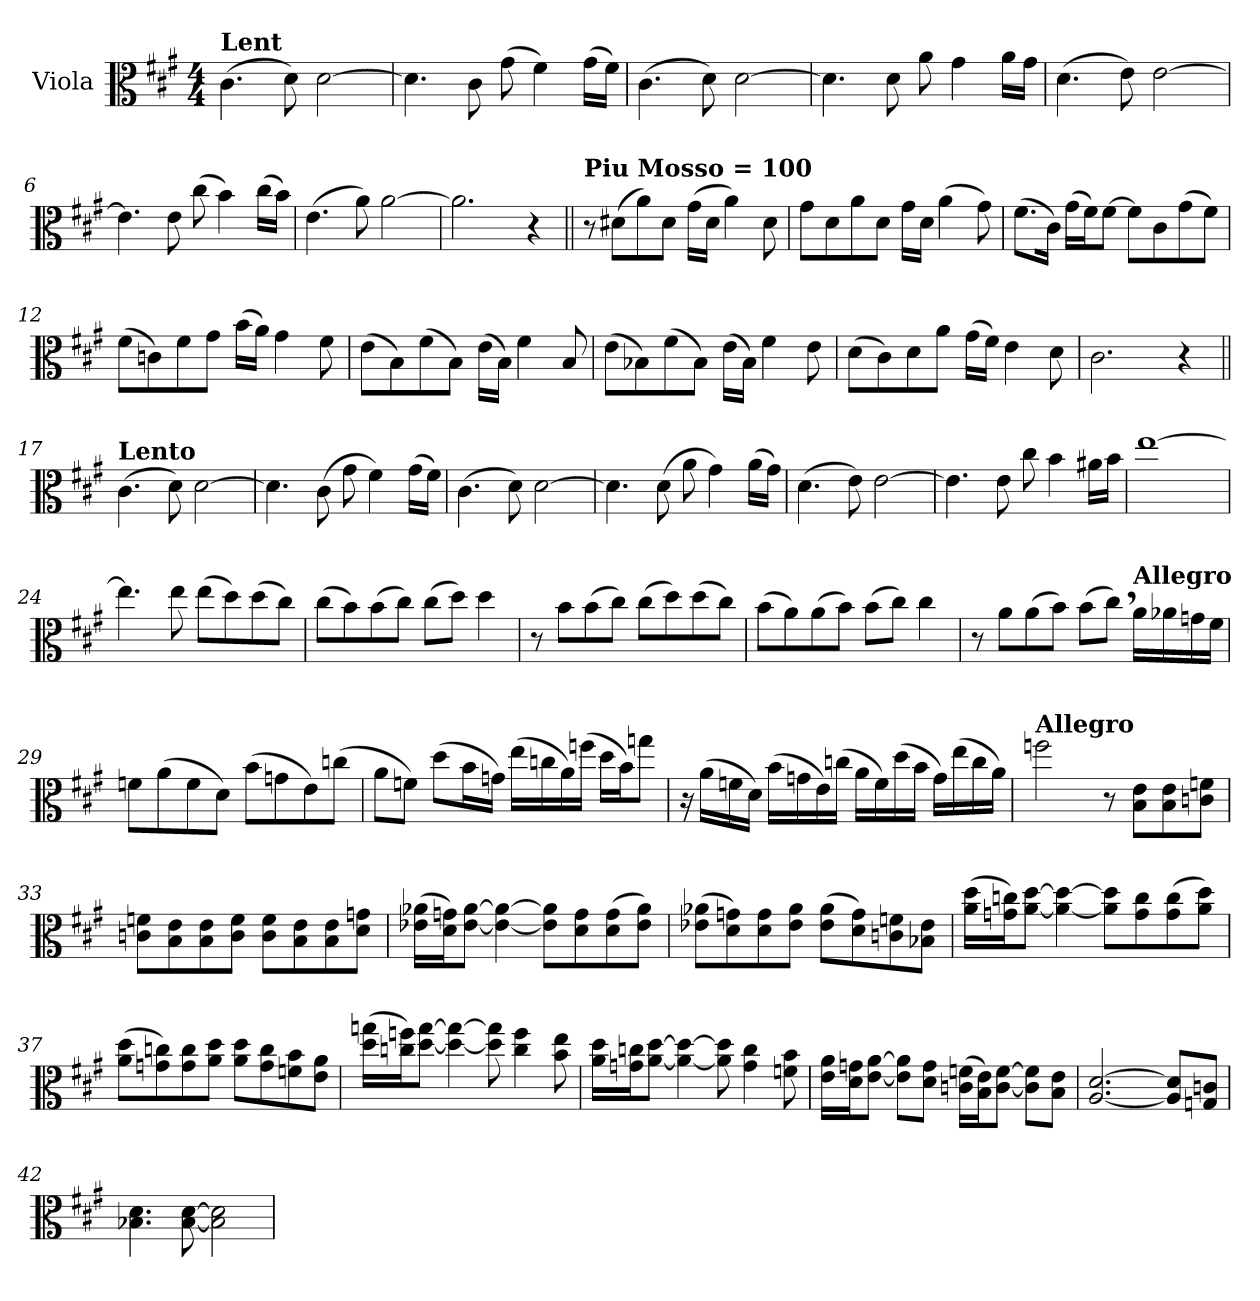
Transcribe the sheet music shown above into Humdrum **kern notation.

**kern
*part1
*staff1
*I"Viola
*I'Vla.
*clefC3
*k[f#c#g#]
*M4/4
=1
!LO:TX:a:B:t=Lent
(4.c#\
8d\)
[2d\
=2
4.d\]
8c#\
(8g#\
4f#\)
(16g#\LL
16f#\JJ)
=3
(4.c#\
8d\)
[2d\
=4
4.d\]
8d\
8a\
4g#\
16a\LL
16g#\JJ
!!LO:LB:g=z
=5
(4.d\
8e\)
[2e\
=6
4.e\]
8e\
(8cc#\
4b\)
(16cc#\LL
16b\JJ)
=7
(4.e\
8a\)
[2a\
=8
2.a\]
4r
!!LO:LB:g=z
=9||
!LO:TX:a:B:t=Piu Mosso = 100
8r
(8d#X\L
8a\)
8d#\J
(16g#\LL
16d#\JJ
4a\)
8d#\
=10
8g#\L
8d\
8a\
8d\J
16g#\LL
16d\JJ
(4a\
8g#\)
=11
(8.f#\L
16c#\Jk)
(16g#\LL
16f#\J)
[8f#\J
8f#\L]
8c#\
(8g#\
8f#\J)
=12
(8f#\L
8cn\)
8f#\
8g#\J
(16b\LL
16a\JJ)
4g#\
8f#\
!!LO:LB:g=z
=13
(8e\L
8B\)
(8f#\
8B\J)
(16e\LL
16B\JJ)
4f#\
8B/
=14
(8e\L
8B-X\)
(8f#\
8B-\J)
(16e\LL
16B-\JJ)
4f#\
8e\
=15
(8d\L
8c#\)
8d\
8a\J
(16g#\LL
16f#\JJ)
4e\
8d\
=16
2.c#\
4r
!!LO:LB:g=z
=17||
!LO:TX:a:B:t=Lento
(4.c#\
8d\)
[2d\
=18
4.d\]
(8c#\
8g#\
4f#\)
(16g#\LL
16f#\JJ)
=19
(4.c#\
8d\)
[2d\
=20
4.d\]
(8d\
8a\
4g#\)
(16a\LL
16g#\JJ)
!!LO:LB:g=z
=21
(4.d\
8e\)
[2e\
=22
4.e\]
8e\
8cc#\
4b\
16a#X\LL
16b\JJ
=23
[1ee
=24
4.ee\]
8ee\
(8ee\L
8dd\)
(8dd\
8cc#\J)
=25
(8cc#\L
8b\)
(8b\
8cc#\J)
(8cc#\L
8dd\J)
4dd\
!!LO:LB:g=z
=26
8r
8b\L
(8b\
8cc#\J)
(8cc#\L
8dd\)
(8dd\
8cc#\J)
=27
(8b\L
8a\)
(8a\
8b\J)
(8b\L
8cc#\J)
4cc#\
!!LO:LB:g=z
=28
8r
8a\L
(8a\
8b\J)
(8b\L
8cc#,\J)
!LO:TX:a:B:t=Allegro
16a\LL
16a-X\
16gn\
16f#\JJ
=29
8fn\L
(8a\
8f\
8d\J)
(8b\L
8gn\
8e\)
(8ccn\J
!!LO:LB:g=z
=30
8a\L
8fn\J)
(8dd\L
16b\L
16gn\JJ)
(16ee\LL
16ccn\
16a\)
(16ffn\JJ
16dd\LL
16b\J)
8ggn\J
=31
16r
(16a\LL
16fn\
16d\JJ)
(16b\LL
16gn\
16e\)
(16ccn\JJ
16a\LL
16f\)
(16dd\
16b\JJ
16g\LL)
(16ee\
16cc\
16a\JJ)
!!LO:PB:g=z
=32
!LO:TX:a:B:t=Allegro
2ffn\
8r
8B\ 8e\L
8B\ 8e\
8cn\ 8fn\J
=33
8cn\ 8fn\L
8B\ 8e\
8B\ 8e\
8c\ 8f\J
8c\ 8f\L
8B\ 8e\
8B\ 8e\
8d\ 8gn\J
=34
(16e-X\ 16a-X\LL
16d\ 16gn\J)
[8e-\ [8a-\J
4e-\_ 4a-\_
8e-\] 8a-\]L
8d\ 8g\
(8d\ 8g\
8e-\ 8a-\J)
!!LO:LB:g=z
=35
(8e-X\ 8a-X\L
8d\ 8gn\)
8d\ 8g\
8e-\ 8a-\J
(8e-\ 8a-\L
8d\ 8g\)
8cn\ 8fn\
8B-X\ 8e-\J
=36
(16a\ 16dd\LL
16gn\ 16ccn\J)
[8a\ [8dd\J
4a\_ 4dd\_
8a\] 8dd\]L
8g\ 8cc\
(8g\ 8cc\
8a\ 8dd\J)
=37
(8a\ 8dd\L
8gn\ 8ccn\)
8g\ 8cc\
8a\ 8dd\J
8a\ 8dd\L
8g\ 8cc\
8fn\ 8b\
8e\ 8a\J
!!LO:LB:g=z
=38
(16dd\ 16ggn\LL
16ccn\ 16ffn\J)
[8dd\ [8gg\J
4dd\_ 4gg\_
8dd\] 8gg\]
4cc\ 4ff\
8b\ 8ee\
=39
16a\ 16dd\LL
16gn\ 16ccn\J
[8a\ [8dd\J
4a\_ 4dd\_
8a\] 8dd\]
4g\ 4cc\
8fn\ 8b\
=40
16e\ 16a\LL
16d\ 16gn\J
[8e\ [8a\J
8e\] 8a\]L
8d\ 8g\J
(16cn\ 16fn\LL
16B\ 16e\J)
[8c\ [8f\J
8c\] 8f\]L
8B\ 8e\J
!!LO:LB:g=z
=41
[2.A/ [2.d/
8A/] 8d/]L
8Gn/ 8cn/J
=42
4.B-X\ 4.d\
[8B-\ [8d\
2B-\] 2d\]
=
*-
